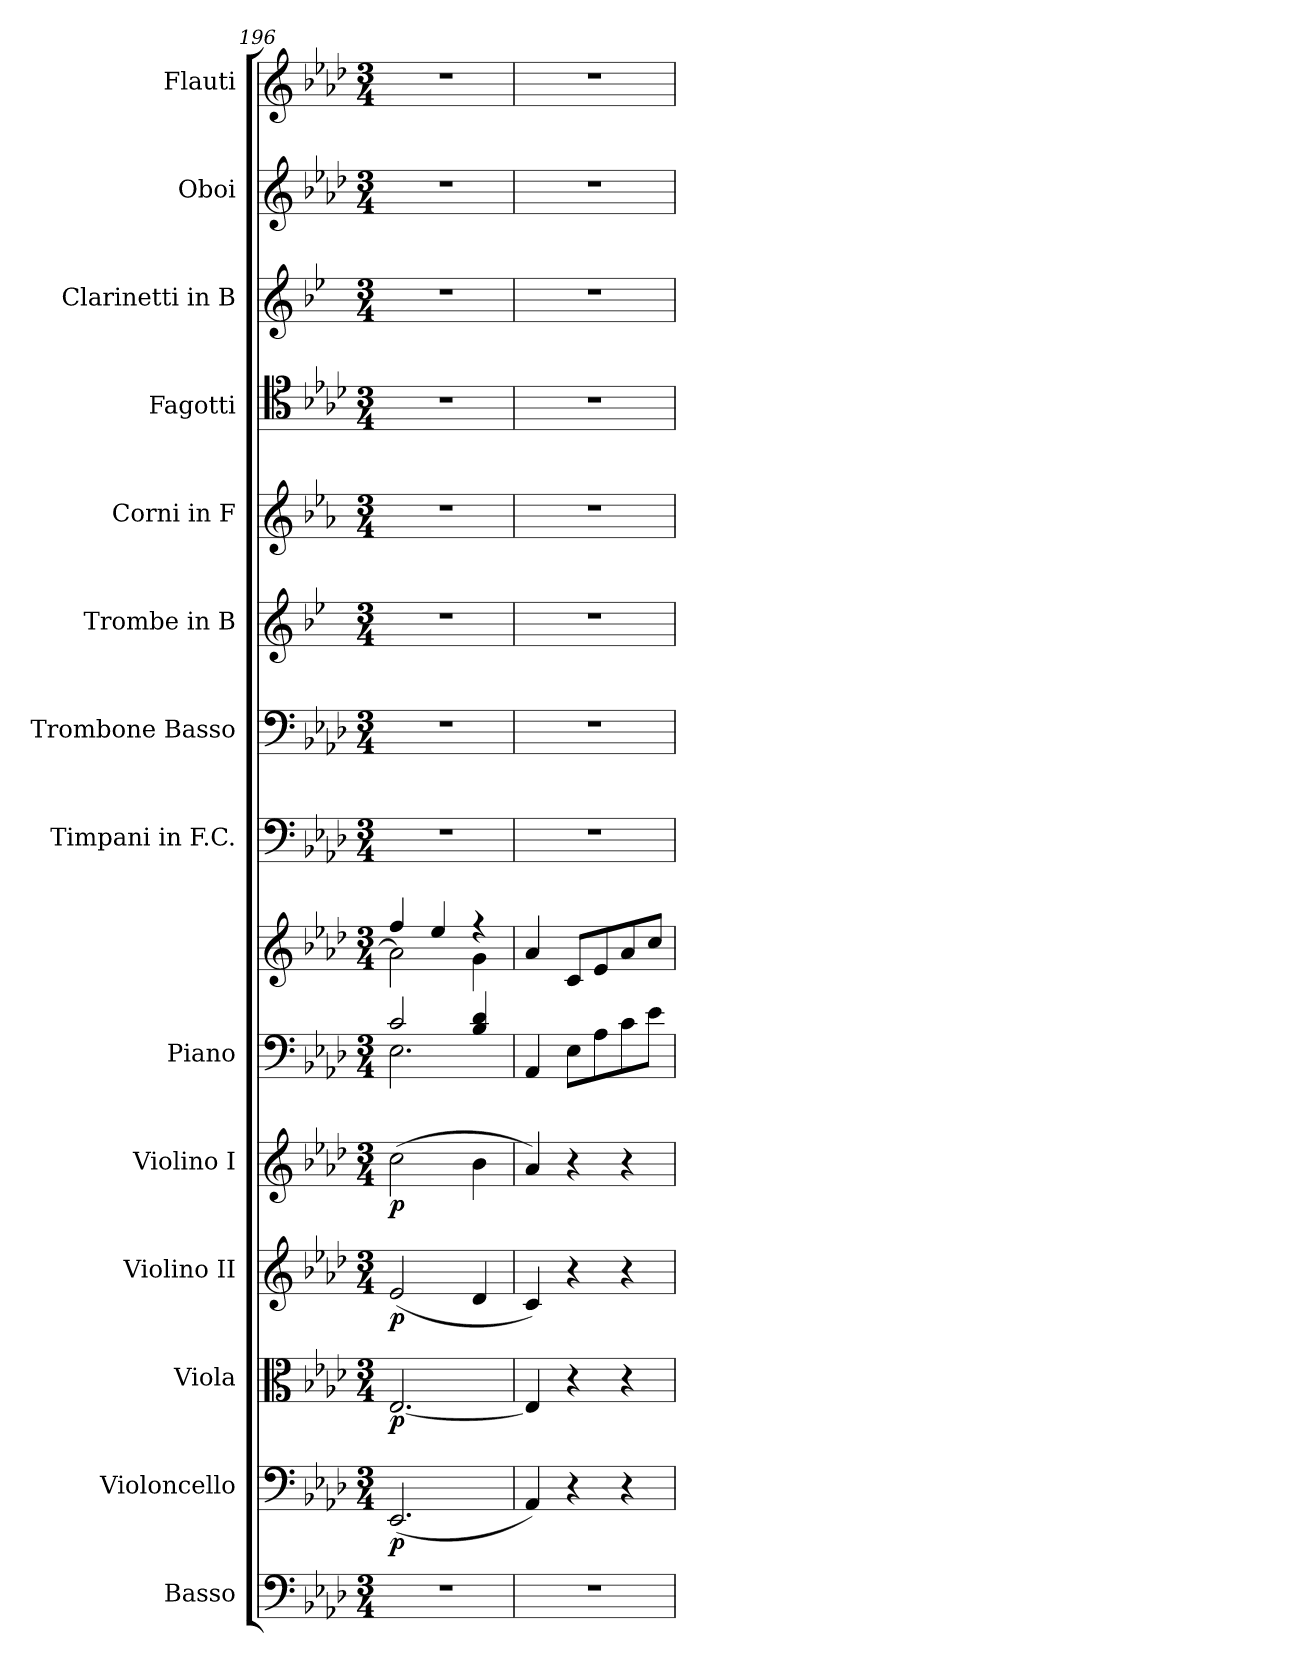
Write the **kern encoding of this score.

**kern	**kern	**dynam	**kern	**dynam	**kern	**dynam	**kern	**dynam	**kern	**kern	**kern	**kern	**kern	**kern	**kern	**kern	**kern	**kern
*part14	*part13	*part13	*part12	*part12	*part11	*part11	*part10	*part10	*part9	*part9	*part8	*part7	*part6	*part5	*part4	*part3	*part2	*part1
*staff15	*staff14	*staff14	*staff13	*staff13	*staff12	*staff12	*staff11	*staff11	*staff10	*staff9	*staff8	*staff7	*staff6	*staff5	*staff4	*staff3	*staff2	*staff1
*I"Basso	*I"Violoncello	*	*I"Viola	*	*I"Violino II	*	*I"Violino I	*	*I"Piano	*	*I"Timpani in F.C.	*I"Trombone Basso	*I"Trombe in B	*I"Corni in F	*I"Fagotti	*I"Clarinetti in B	*I"Oboi	*I"Flauti
*	*	*	*	*	*	*	*	*	*I'Pno.	*	*I'Timp.	*	*	*	*	*	*I'Ob.	*I'Fl.
*clefF4	*clefF4	*	*clefC3	*	*clefG2	*	*clefG2	*	*clefF4	*clefG2	*clefF4	*clefF4	*clefG2	*clefG2	*clefC4	*clefG2	*clefG2	*clefG2
*ITrd7c12	*	*	*	*	*	*	*	*	*	*	*	*	*ITrd1c2	*ITrd4c7	*	*ITrd1c2	*	*
*k[b-e-a-d-]	*k[b-e-a-d-]	*	*k[b-e-a-d-]	*	*k[b-e-a-d-]	*	*k[b-e-a-d-]	*	*k[b-e-a-d-]	*k[b-e-a-d-]	*k[b-e-a-d-]	*k[b-e-a-d-]	*k[b-e-a-d-]	*k[b-e-a-d-]	*k[b-e-a-d-]	*k[b-e-a-d-]	*k[b-e-a-d-]	*k[b-e-a-d-]
*M3/4	*M3/4	*	*M3/4	*	*M3/4	*	*M3/4	*	*M3/4	*M3/4	*M3/4	*M3/4	*M3/4	*M3/4	*M3/4	*M3/4	*M3/4	*M3/4
=196	=196	=196	=196	=196	=196	=196	=196	=196	=196	=196	=196	=196	=196	=196	=196	=196	=196	=196
*	*	*	*	*	*	*	*	*	*^	*^	*	*	*	*	*	*	*	*
!	!	!LO:DY:b	!	!LO:DY:b	!	!LO:DY:b	!	!LO:DY:b	!	!	!	!	!	!	!	!	!	!	!	!
2.r	(<2.EE-/	p	[2.E-/	p	(<2e-/	p	(>2cc\	p	2c/	2.E-\	4ff/	2a-\]	2.r	2.r	2.r	2.r	2.r	2.r	2.r	2.r
.	.	.	.	.	.	.	.	.	.	.	4ee-/	.	.	.	.	.	.	.	.	.
.	.	.	.	.	4d-/	.	4b-\	.	4B-/ 4d-/	.	4r	4g\	.	.	.	.	.	.	.	.
*	*	*	*	*	*	*	*	*	*v	*v	*	*	*	*	*	*	*	*	*	*
*	*	*	*	*	*	*	*	*	*	*v	*v	*	*	*	*	*	*	*	*
=197	=197	=197	=197	=197	=197	=197	=197	=197	=197	=197	=197	=197	=197	=197	=197	=197	=197	=197
2.r	4AA-/)	.	4E-/]	.	4c/)	.	4a-/)	.	4AA-/	4a-/	2.r	2.r	2.r	2.r	2.r	2.r	2.r	2.r
.	4r	.	4r	.	4r	.	4r	.	8E-\L	8c/L	.	.	.	.	.	.	.	.
.	.	.	.	.	.	.	.	.	8A-\	8e-/	.	.	.	.	.	.	.	.
.	4r	.	4r	.	4r	.	4r	.	8c\	8a-/	.	.	.	.	.	.	.	.
.	.	.	.	.	.	.	.	.	8e-\J	8cc/J	.	.	.	.	.	.	.	.
=	=	=	=	=	=	=	=	=	=	=	=	=	=	=	=	=	=	=
*-	*-	*-	*-	*-	*-	*-	*-	*-	*-	*-	*-	*-	*-	*-	*-	*-	*-	*-
